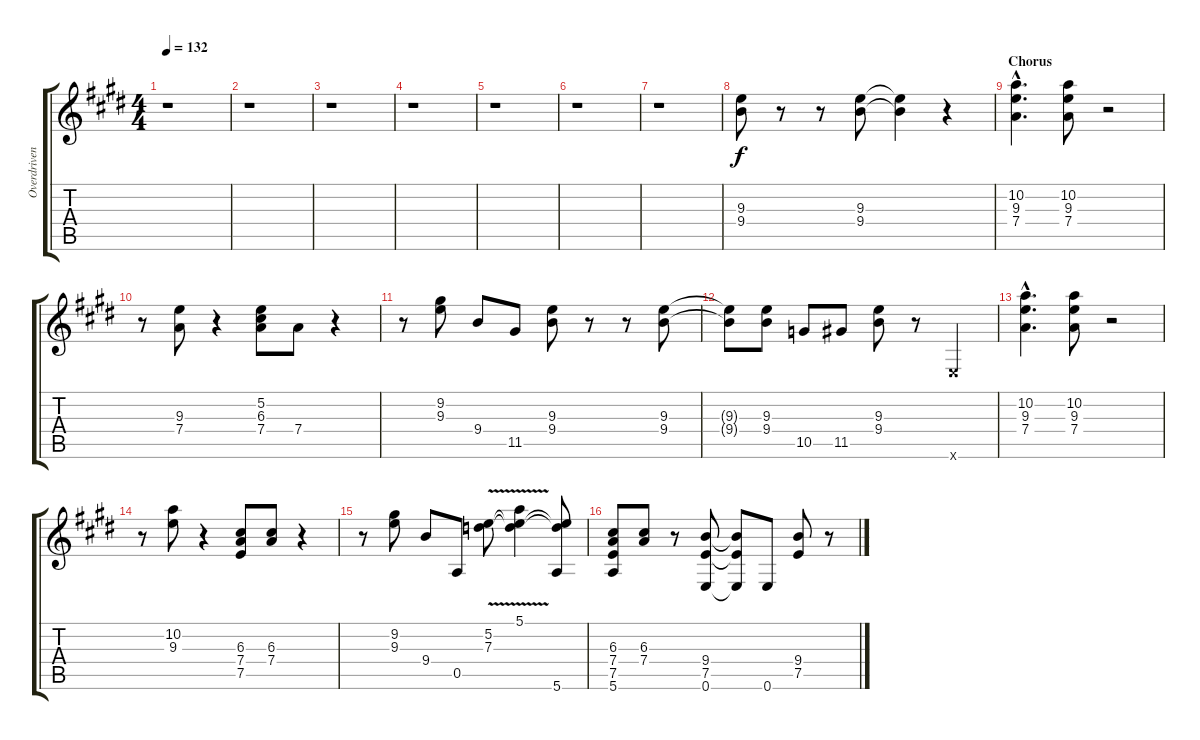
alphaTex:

\track ("Overdriven Rythm [Guitar VI] " "Overdriven") {instrument overdrivenguitar}
\staff {score tabs}
\tuning (E4 B3 G3 D3 A2 E2) {hide}
\ts (4 4)
\tempo 132
\clef g2
\ks e
r.1{dy f} |
r.1 |
r.1 |
r.1 |
r.1 |
r.1 |
r.1 |
(9.3 9.4).8 r.8 r.8 (9.3 9.4).8 (9.3{t} 9.4{t}).4 r.4 |
\section ("" "Chorus")
(10.2{hac} 9.3{hac} 7.4{hac}).4{d} (10.2 9.3 7.4).8 r.2 |
r.8 (9.3 7.4).8 r.4 (5.2 6.3 7.4).8 7.4.8 r.4 |
r.8 (9.2 9.3).8 9.4.8 11.5.8 (9.3 9.4).8 r.8 r.8 (9.3 9.4).8 |
(9.3{t} 9.4{t}).8 (9.3 9.4).8 10.5.8 11.5.8 (9.3 9.4).8 r.8 0.6{x}.4 |
(10.2{hac} 9.3{hac} 7.4{hac}).4{d} (10.2 9.3 7.4).8 r.2 |
r.8 (10.2 9.3).8 r.4 (6.3 7.4 7.5).8 (6.3 7.4).8 r.4 |
r.8 (9.2 9.3).8 9.4.8 0.5.8 (5.2{v} 7.3{v}).8 (5.1 5.2{t} 7.3{t}).4 (5.2{t} 7.3{t} 5.6).8 |
(6.3 7.4 7.5 5.6).8 (6.3 7.4).8 r.8 (9.4 7.5 0.6).8 (9.4{t} 7.5{t} 0.6{t}).8 0.6.8 (9.4 7.5).8 r.8
